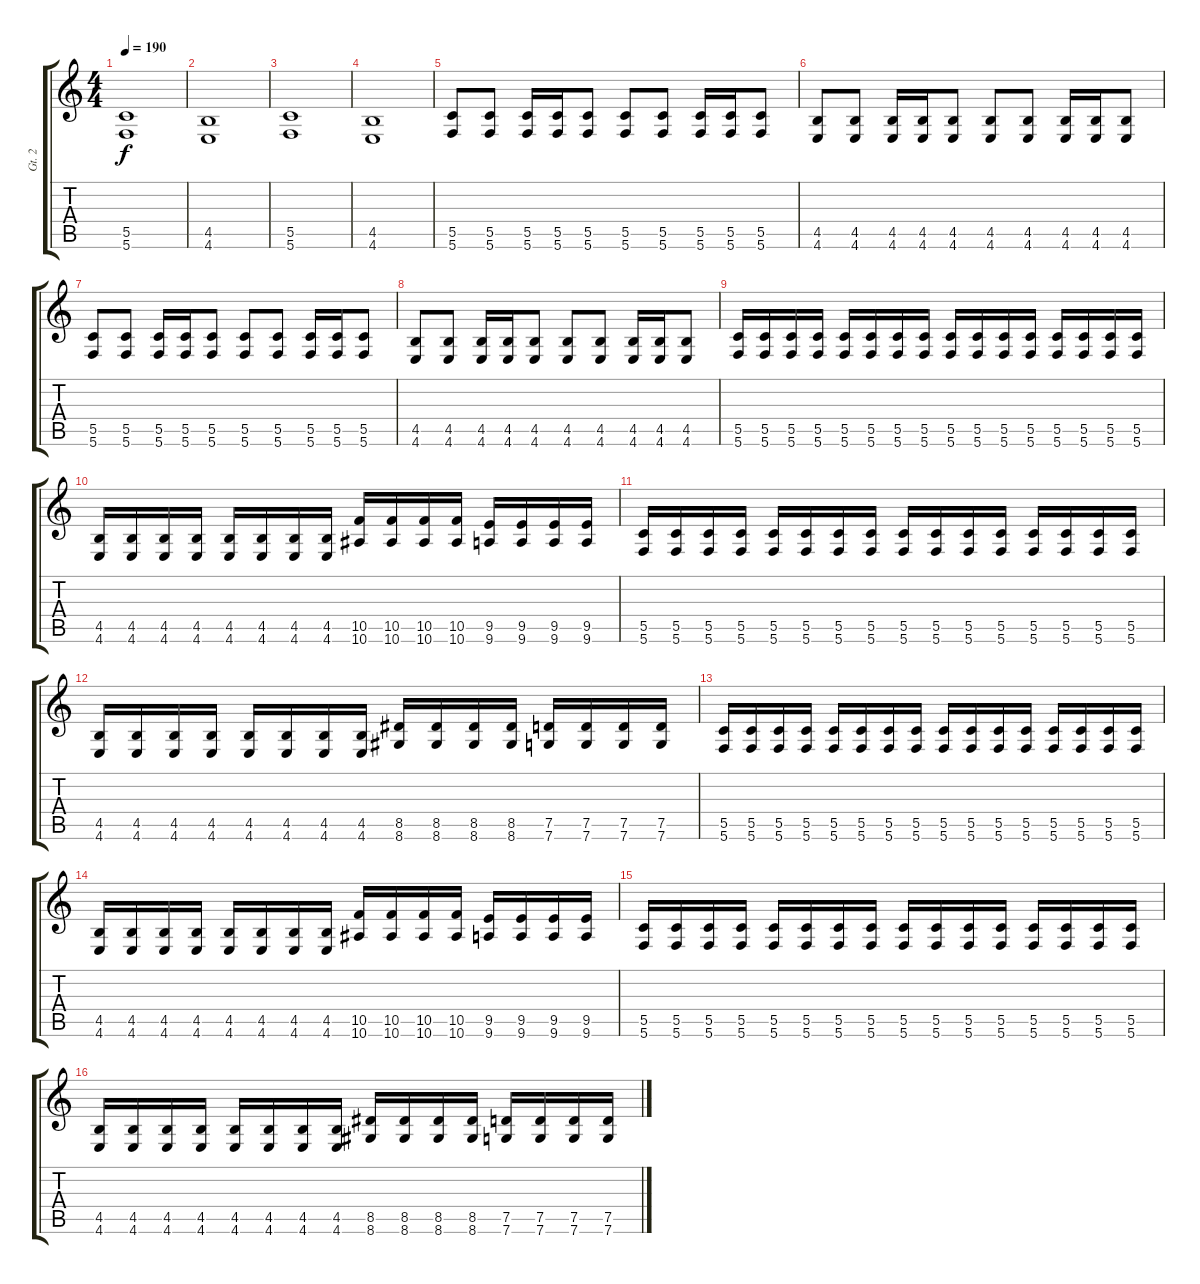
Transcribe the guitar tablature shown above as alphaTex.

\track ("Gt. 2" "Gt. 2") {instrument distortionguitar}
\staff {score tabs}
\tuning (D4 A3 F3 C3 G2 C2) {hide}
\ts (4 4)
\tempo 190
\clef g2
\ks c
(5.5 5.6).1{dy f instrument distortionguitar} |
(4.5 4.6).1 |
(5.5 5.6).1 |
(4.5 4.6).1 |
(5.5 5.6).8 (5.5 5.6).8 (5.5 5.6).16 (5.5 5.6).16 (5.5 5.6).8 (5.5 5.6).8 (5.5 5.6).8 (5.5 5.6).16 (5.5 5.6).16 (5.5 5.6).8 |
(4.5 4.6).8 (4.5 4.6).8 (4.5 4.6).16 (4.5 4.6).16 (4.5 4.6).8 (4.5 4.6).8 (4.5 4.6).8 (4.5 4.6).16 (4.5 4.6).16 (4.5 4.6).8 |
(5.5 5.6).8 (5.5 5.6).8 (5.5 5.6).16 (5.5 5.6).16 (5.5 5.6).8 (5.5 5.6).8 (5.5 5.6).8 (5.5 5.6).16 (5.5 5.6).16 (5.5 5.6).8 |
(4.5 4.6).8 (4.5 4.6).8 (4.5 4.6).16 (4.5 4.6).16 (4.5 4.6).8 (4.5 4.6).8 (4.5 4.6).8 (4.5 4.6).16 (4.5 4.6).16 (4.5 4.6).8 |
(5.5 5.6).16 (5.5 5.6).16 (5.5 5.6).16 (5.5 5.6).16 (5.5 5.6).16 (5.5 5.6).16 (5.5 5.6).16 (5.5 5.6).16 (5.5 5.6).16 (5.5 5.6).16 (5.5 5.6).16 (5.5 5.6).16 (5.5 5.6).16 (5.5 5.6).16 (5.5 5.6).16 (5.5 5.6).16 |
(4.5 4.6).16 (4.5 4.6).16 (4.5 4.6).16 (4.5 4.6).16 (4.5 4.6).16 (4.5 4.6).16 (4.5 4.6).16 (4.5 4.6).16 (10.5 10.6).16 (10.5 10.6).16 (10.5 10.6).16 (10.5 10.6).16 (9.5 9.6).16 (9.5 9.6).16 (9.5 9.6).16 (9.5 9.6).16 |
(5.5 5.6).16 (5.5 5.6).16 (5.5 5.6).16 (5.5 5.6).16 (5.5 5.6).16 (5.5 5.6).16 (5.5 5.6).16 (5.5 5.6).16 (5.5 5.6).16 (5.5 5.6).16 (5.5 5.6).16 (5.5 5.6).16 (5.5 5.6).16 (5.5 5.6).16 (5.5 5.6).16 (5.5 5.6).16 |
(4.5 4.6).16 (4.5 4.6).16 (4.5 4.6).16 (4.5 4.6).16 (4.5 4.6).16 (4.5 4.6).16 (4.5 4.6).16 (4.5 4.6).16 (8.5 8.6).16 (8.5 8.6).16 (8.5 8.6).16 (8.5 8.6).16 (7.5 7.6).16 (7.5 7.6).16 (7.5 7.6).16 (7.5 7.6).16 |
(5.5 5.6).16 (5.5 5.6).16 (5.5 5.6).16 (5.5 5.6).16 (5.5 5.6).16 (5.5 5.6).16 (5.5 5.6).16 (5.5 5.6).16 (5.5 5.6).16 (5.5 5.6).16 (5.5 5.6).16 (5.5 5.6).16 (5.5 5.6).16 (5.5 5.6).16 (5.5 5.6).16 (5.5 5.6).16 |
(4.5 4.6).16 (4.5 4.6).16 (4.5 4.6).16 (4.5 4.6).16 (4.5 4.6).16 (4.5 4.6).16 (4.5 4.6).16 (4.5 4.6).16 (10.5 10.6).16 (10.5 10.6).16 (10.5 10.6).16 (10.5 10.6).16 (9.5 9.6).16 (9.5 9.6).16 (9.5 9.6).16 (9.5 9.6).16 |
(5.5 5.6).16 (5.5 5.6).16 (5.5 5.6).16 (5.5 5.6).16 (5.5 5.6).16 (5.5 5.6).16 (5.5 5.6).16 (5.5 5.6).16 (5.5 5.6).16 (5.5 5.6).16 (5.5 5.6).16 (5.5 5.6).16 (5.5 5.6).16 (5.5 5.6).16 (5.5 5.6).16 (5.5 5.6).16 |
(4.5 4.6).16 (4.5 4.6).16 (4.5 4.6).16 (4.5 4.6).16 (4.5 4.6).16 (4.5 4.6).16 (4.5 4.6).16 (4.5 4.6).16 (8.5 8.6).16 (8.5 8.6).16 (8.5 8.6).16 (8.5 8.6).16 (7.5 7.6).16 (7.5 7.6).16 (7.5 7.6).16 (7.5 7.6).16
